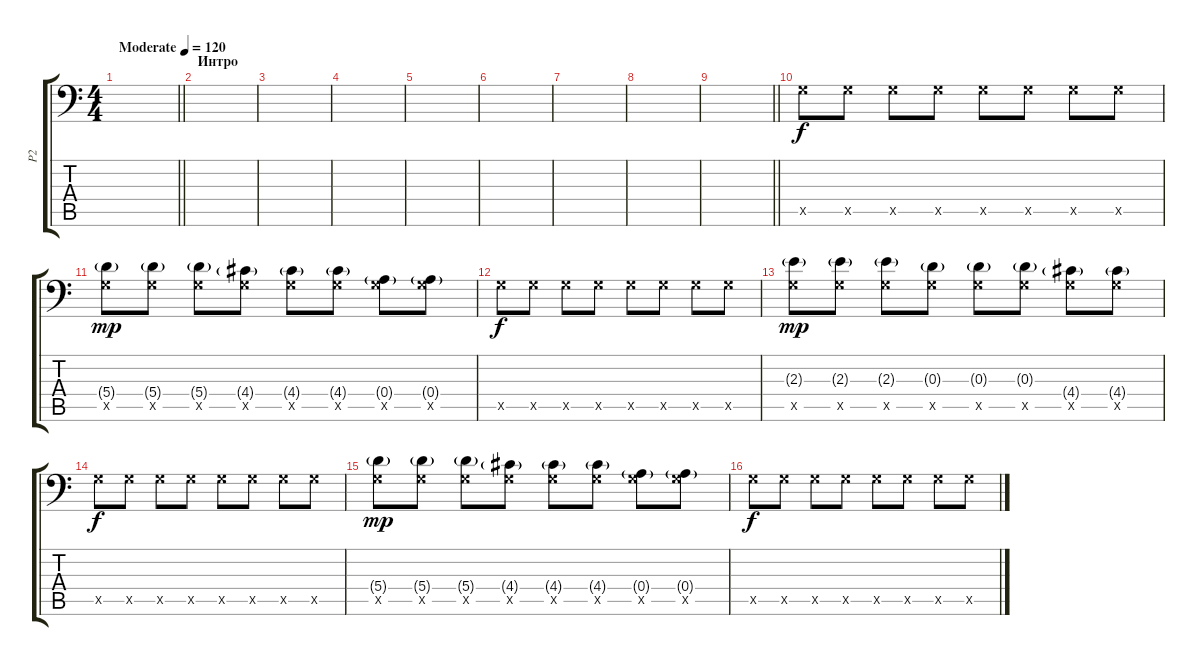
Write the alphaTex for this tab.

\track ("Р2" "Р2") {instrument distortionguitar}
\staff {score tabs}
\tuning (B3 Gb3 D3 A2 E2 A1) {hide}
\ts (4 4)
\tempo (120 "Moderate")
\clef f4
\barLineRight lightlight
\ks c
|
\section ("" "Интро")
|
|
|
|
|
|
|
\barLineRight lightlight
|
\section ("" "")
3.5{x}.8 3.5{x}.8 3.5{x}.8 3.5{x}.8 3.5{x}.8 3.5{x}.8 3.5{x}.8 3.5{x}.8 |
(5.4{g} 3.5{x}).8{dy mp} (5.4{g} 3.5{x}).8 (5.4{g} 3.5{x}).8 (4.4{g} 3.5{x}).8 (4.4{g} 3.5{x}).8 (4.4{g} 3.5{x}).8 (0.4{g} 3.5{x}).8 (0.4{g} 3.5{x}).8 |
3.5{x}.8{dy f} 3.5{x}.8 3.5{x}.8 3.5{x}.8 3.5{x}.8 3.5{x}.8 3.5{x}.8 3.5{x}.8 |
(2.3{g} 3.5{x}).8{dy mp} (2.3{g} 3.5{x}).8 (2.3{g} 3.5{x}).8 (0.3{g} 3.5{x}).8 (0.3{g} 3.5{x}).8 (0.3{g} 3.5{x}).8 (4.4{g} 3.5{x}).8 (4.4{g} 3.5{x}).8 |
3.5{x}.8{dy f} 3.5{x}.8 3.5{x}.8 3.5{x}.8 3.5{x}.8 3.5{x}.8 3.5{x}.8 3.5{x}.8 |
(5.4{g} 3.5{x}).8{dy mp} (5.4{g} 3.5{x}).8 (5.4{g} 3.5{x}).8 (4.4{g} 3.5{x}).8 (4.4{g} 3.5{x}).8 (4.4{g} 3.5{x}).8 (0.4{g} 3.5{x}).8 (0.4{g} 3.5{x}).8 |
3.5{x}.8{dy f} 3.5{x}.8 3.5{x}.8 3.5{x}.8 3.5{x}.8 3.5{x}.8 3.5{x}.8 3.5{x}.8
